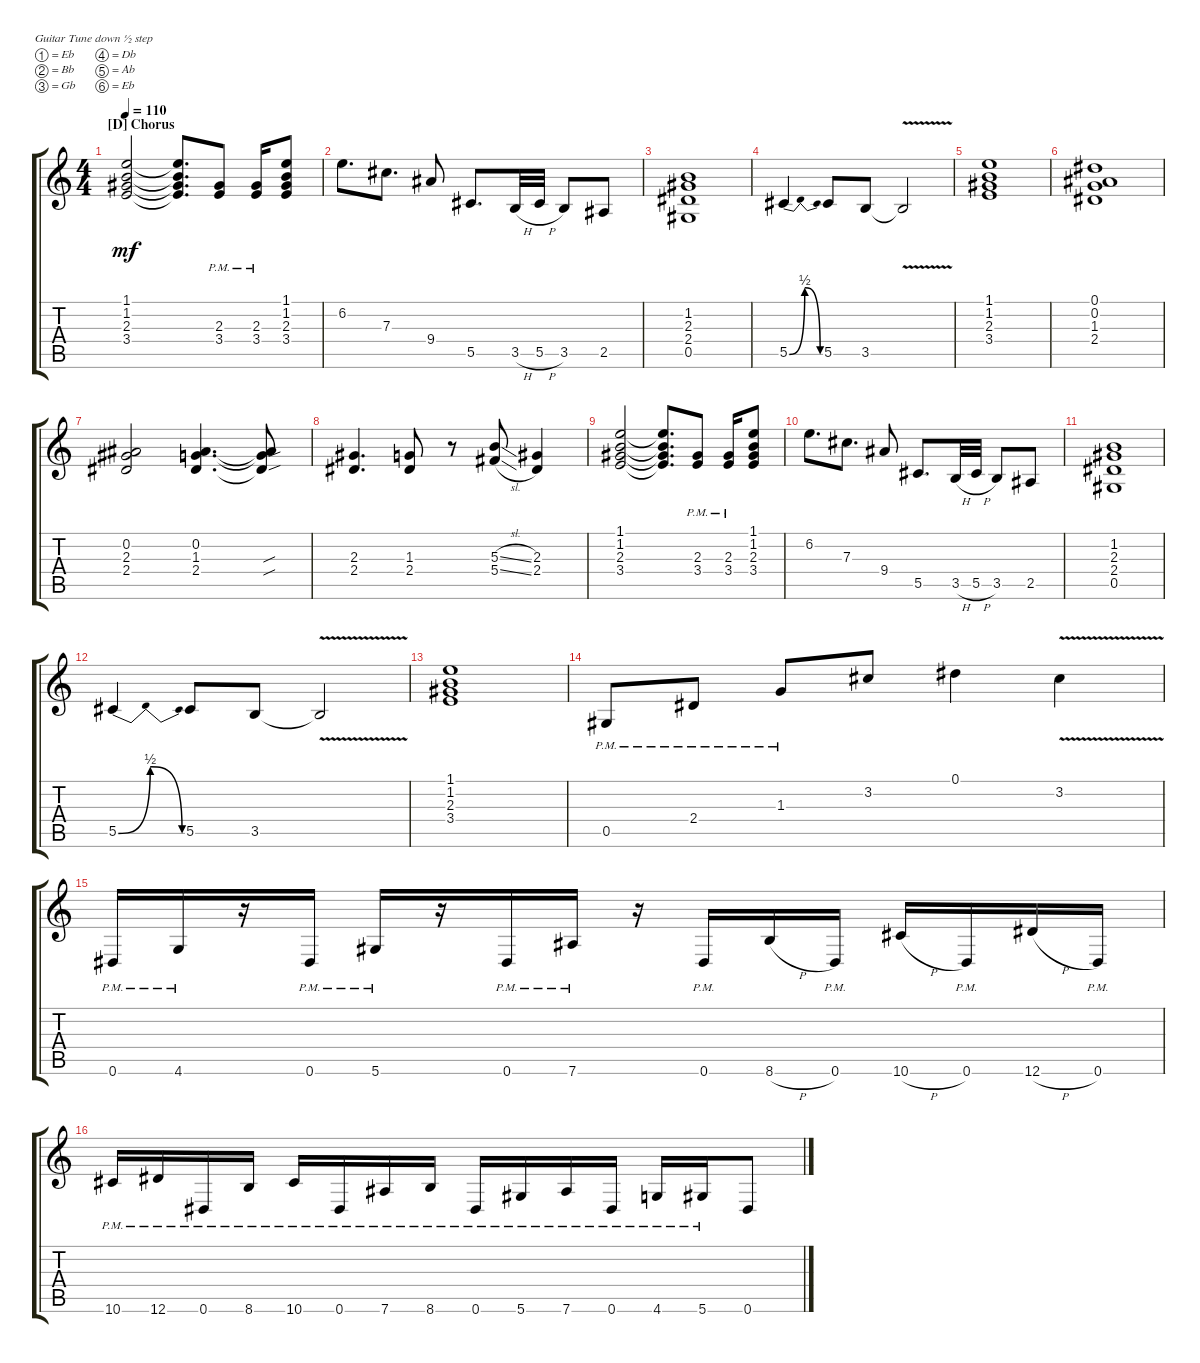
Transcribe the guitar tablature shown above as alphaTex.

\defaultSystemsLayout 4
\bracketExtendMode groupsimilarinstruments
\singleTrackTrackNamePolicy hidden
\multiTrackTrackNamePolicy hidden
\firstSystemTrackNameOrientation horizontal
\otherSystemsTrackNameOrientation horizontal
\track ("Сергей Попов" "E-Gt") {instrument distortionguitar}
\staff {score tabs}
\tuning (Eb4 Bb3 Gb3 Db3 Ab2 Eb2)
\ts (4 4)
\section ("D" "Chorus")
\tempo 110
\clef g2
\scale
1.03909
\ks c
(3.4 2.3 1.2 1.1).2{dy mf} (3.4{t} 2.3{t} 1.2{t} 1.1{t}).8{d} (2.3{pm} 3.4{pm}).8 (3.4{pm} 2.3{pm}).16 (3.4 2.3 1.2 1.1).8 |
\scale
0.960908 6.2.8{d} 7.3.8{d} 9.4.8 5.5.8{d} 3.5{h}.32 5.5{h}.32 3.5.8 2.5.8 |
\scale
1.03909 (0.5 2.4 2.3 1.2).1 |
\scale
0.960908 5.5{be (bendrelease 0 0 9.6 2 20.4 2 30 0)}.4 5.5.8 3.5.8 3.5{v t}.2 |
\scale
1.03909 (3.4 2.3 1.2 1.1).1 |
\scale
0.960908 (2.4 1.3 0.2 0.1).1 |
\scale
1.03909 (2.4 2.3 0.2).2 (1.3 2.4 0.2).4{d} (1.3{sou t} 2.4{sou t} 0.2{t}).8 |
\scale
0.960908 (2.4 2.3).4{d} (2.4 1.3).8 r.8 (5.3{sl} 5.4{sl}).8 (2.4 2.3).4 |
\scale
1.03909 (3.4 2.3 1.2 1.1).2 (3.4{t} 2.3{t} 1.2{t} 1.1{t}).8{d} (2.3{pm} 3.4{pm}).8 (3.4{pm} 2.3{pm}).16 (3.4 2.3 1.2 1.1).8 |
\scale
0.960908 6.2.8{d} 7.3.8{d} 9.4.8 5.5.8{d} 3.5{h}.32 5.5{h}.32 3.5.8 2.5.8 |
\scale
1.03909 (0.5 2.4 2.3 1.2).1 |
\scale
0.960908 5.5{be (bendrelease 0 0 9.6 2 20.4 2 30 0)}.4 5.5.8 3.5.8 3.5{v t}.2 |
\scale
1.03909 (3.4 2.3 1.2 1.1).1 |
\scale
0.960908 0.5{pm}.8 2.4{pm}.8 1.3{pm}.8 3.2.8 0.1.4 3.2{v}.4 |
\scale
1.03909 0.6{pm}.16 4.6{pm}.16 r.16 0.6{pm}.16 5.6{pm}.16 r.16 0.6{pm}.16 7.6{pm}.16 r.16 0.6{pm}.16 8.6{h}.16 0.6{pm}.16 10.6{h}.16 0.6{pm}.16 12.6{h}.16 0.6{pm}.16 |
\scale
0.960908 10.6{pm}.16 12.6{pm}.16 0.6{pm}.16 8.6{pm}.16 10.6{pm}.16 0.6{pm}.16 7.6{pm}.16 8.6{pm}.16 0.6{pm}.16 5.6{pm}.16 7.6{pm}.16 0.6{pm}.16 4.6{pm}.16 5.6{pm}.16 0.6.8
